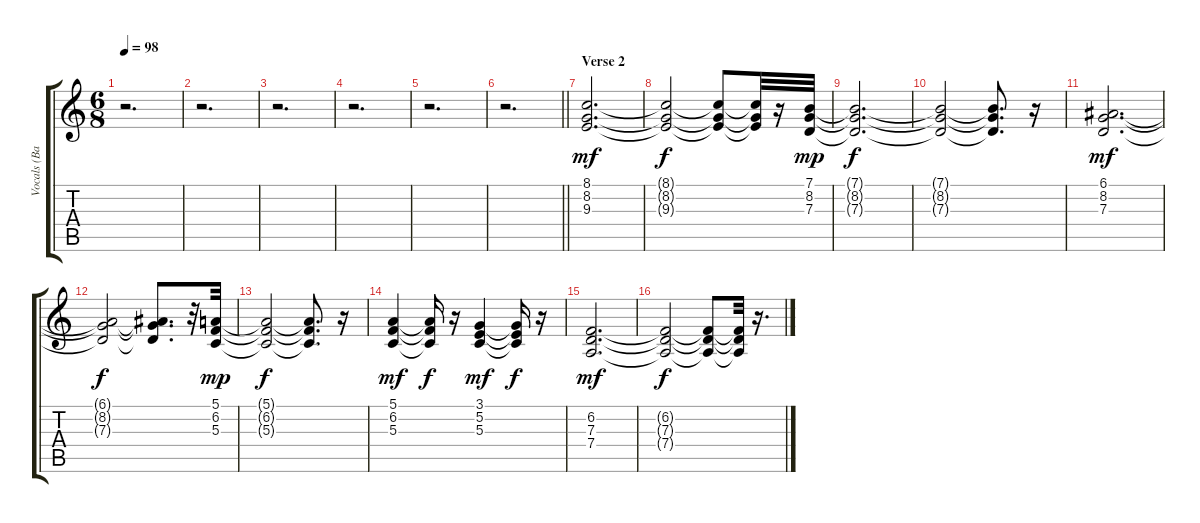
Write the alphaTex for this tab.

\track ("Vocals (Background)" "Vocals (Ba") {instrument voiceoohs}
\staff {score tabs}
\tuning (E4 B3 G3 D3 A2 E2) {hide}
\ts (6 8)
\tempo 98
\clef g2
\ks c
r.2{d dy mf} |
r.2{d} |
r.2{d} |
r.2{d} |
r.2{d} |
\barLineRight lightlight
r.2{d} |
\section ("" "Verse 2")
(8.1 8.2 9.3).2{d} |
(8.1{t} 8.2{t} 9.3{t}).2{dy f} (8.1{t} 8.2{t} 9.3{t}).8 (8.1{t} 8.2{t} 9.3{t}).32 r.16 (7.1 8.2 7.3).32{dy mp} |
(7.1{t} 8.2{t} 7.3{t}).2{d dy f} |
(7.1{t} 8.2{t} 7.3{t}).2 (7.1{t} 8.2{t} 7.3{t}).8{d} r.16 |
(6.1 8.2 7.3).2{d dy mf} |
(6.1{t} 8.2{t} 7.3{t}).2{dy f} (6.1{t} 8.2{t} 7.3{t}).8{d} r.32 (5.1 6.2 5.3).32{dy mp} |
(5.1{t} 6.2{t} 5.3{t}).2{dy f} (5.1{t} 6.2{t} 5.3{t}).8{d} r.16 |
(5.1 6.2 5.3).4{dy mf} (5.1{t} 6.2{t} 5.3{t}).16{dy f} r.16 (3.1 5.2 5.3).4{dy mf} (3.1{t} 5.2{t} 5.3{t}).16{dy f} r.16 |
(6.2 7.3 7.4).2{d dy mf} |
(6.2{t} 7.3{t} 7.4{t}).2{dy f} (6.2{t} 7.3{t} 7.4{t}).8 (6.2{t} 7.3{t} 7.4{t}).32 r.16{d}
